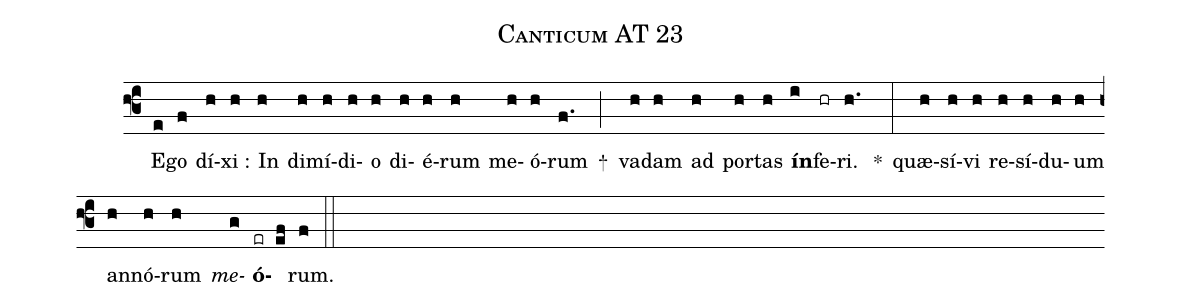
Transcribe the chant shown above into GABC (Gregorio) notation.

name:Canticum AT 23;
%%
(f3)
~~~{E}(e)go(f) dí(h)xi~:(h) In(h) di(h)mí(h)di(h)o(h)
di(h)é(h)rum(h) me(h)ó(h)rum(f.)~<sp>+</sp> (;)
va(h)dam(h) ad(h) por(h)tas(h) <b>ín</b>(i)fe(hr)ri.(h. ) ~*(:)
quæ(h)sí(h)vi(h) re(h)sí(h)du(h)um(h) an(h)nó(h)rum(h) <i>me</i>(g)<b>ó</b>(er ef)rum.(f) (::)

% vim: se enc=utf8 fenc=utf8 digraph syn=gabc:
